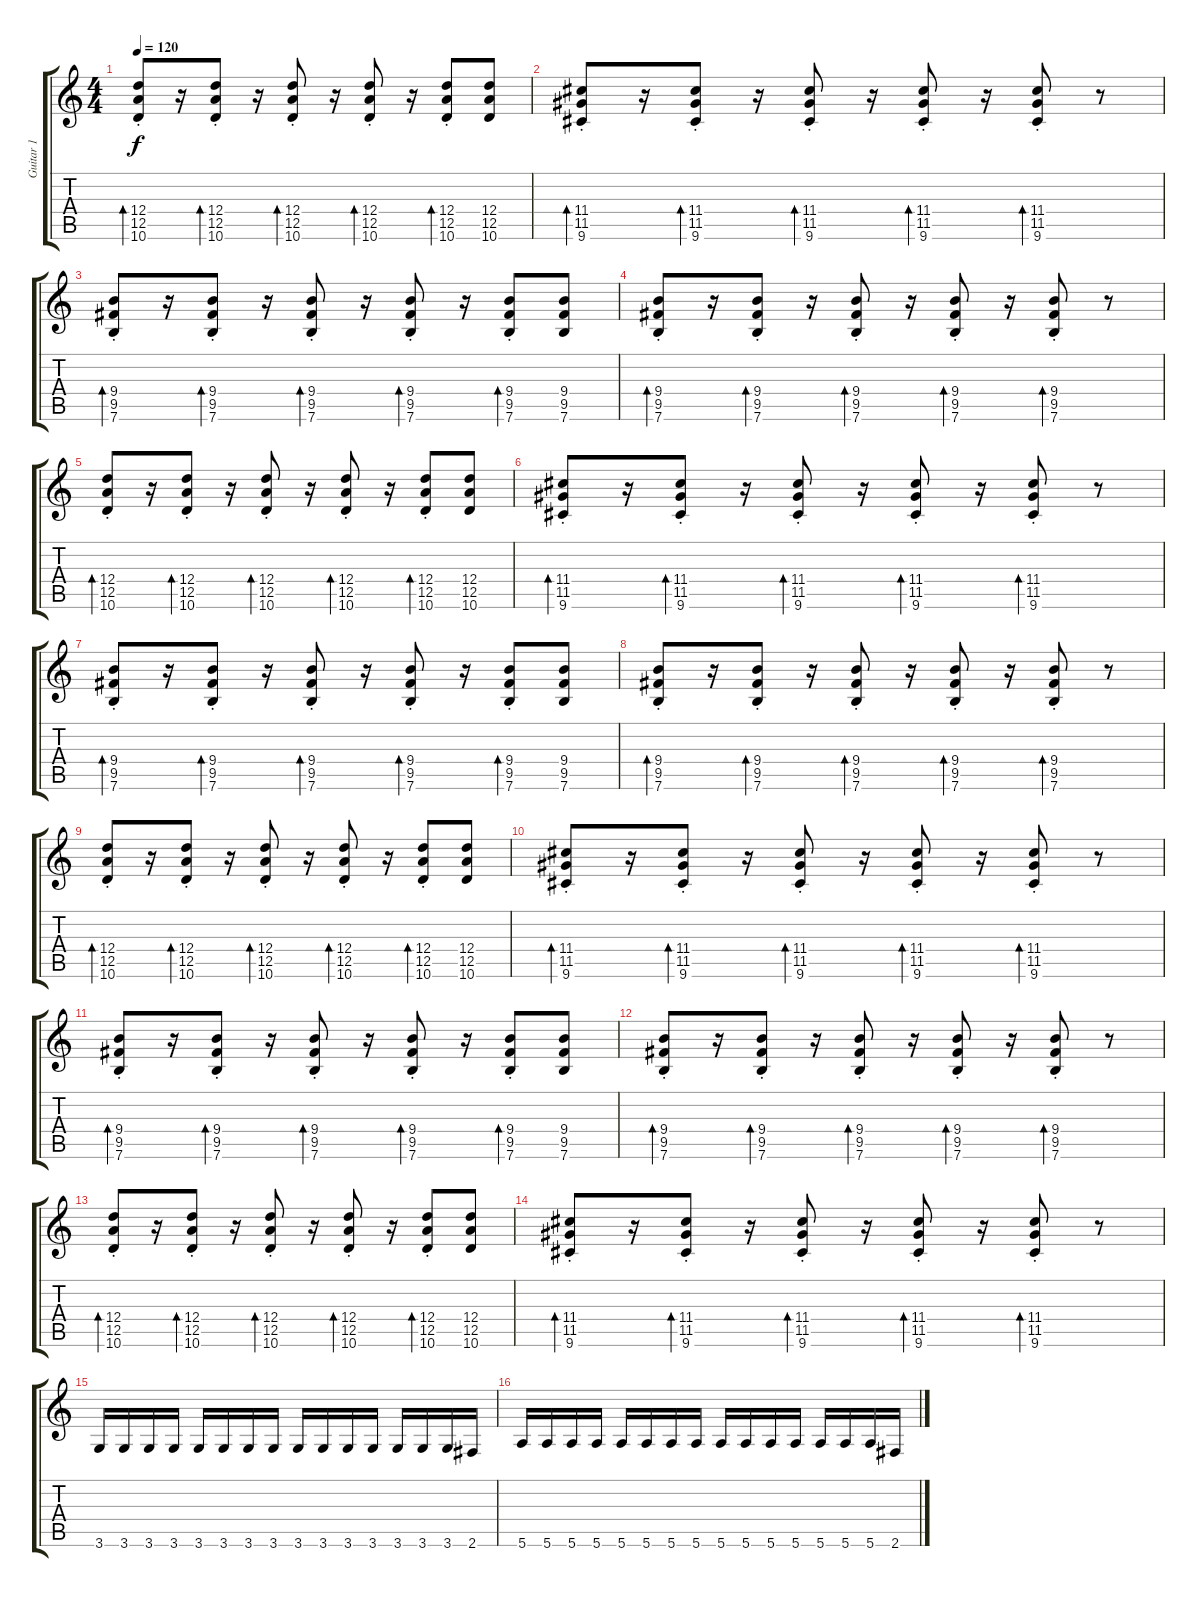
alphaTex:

\track ("Guitar 1" "Guitar 1") {instrument overdrivenguitar}
\staff {score tabs}
\tuning (E4 B3 G3 D3 A2 E2) {hide}
\ts (4 4)
\tempo 120
\clef g2
\ks c
(12.4{st} 12.5 10.6).8{bd 120 dy f} r.16 (12.4{st} 12.5 10.6).8{bd 120} r.16 (12.4{st} 12.5 10.6).8{bd 120} r.16 (12.4{st} 12.5 10.6).8{bd 120} r.16 (12.4{st} 12.5 10.6).8{bd 120} (12.4 12.5 10.6).8 |
(11.4{st} 11.5 9.6).8{bd 120} r.16 (11.4{st} 11.5 9.6).8{bd 120} r.16 (11.4{st} 11.5 9.6).8{bd 120} r.16 (11.4{st} 11.5 9.6).8{bd 120} r.16 (11.4{st} 11.5 9.6).8{bd 120} r.8 |
(9.4{st} 9.5 7.6).8{bd 120} r.16 (9.4{st} 9.5 7.6).8{bd 120} r.16 (9.4{st} 9.5 7.6).8{bd 120} r.16 (9.4{st} 9.5 7.6).8{bd 120} r.16 (9.4{st} 9.5 7.6).8{bd 120} (9.4 9.5 7.6).8 |
(9.4{st} 9.5 7.6).8{bd 120} r.16 (9.4{st} 9.5 7.6).8{bd 120} r.16 (9.4{st} 9.5 7.6).8{bd 120} r.16 (9.4{st} 9.5 7.6).8{bd 120} r.16 (9.4{st} 9.5 7.6).8{bd 120} r.8 |
(12.4{st} 12.5 10.6).8{bd 120} r.16 (12.4{st} 12.5 10.6).8{bd 120} r.16 (12.4{st} 12.5 10.6).8{bd 120} r.16 (12.4{st} 12.5 10.6).8{bd 120} r.16 (12.4{st} 12.5 10.6).8{bd 120} (12.4 12.5 10.6).8 |
(11.4{st} 11.5 9.6).8{bd 120} r.16 (11.4{st} 11.5 9.6).8{bd 120} r.16 (11.4{st} 11.5 9.6).8{bd 120} r.16 (11.4{st} 11.5 9.6).8{bd 120} r.16 (11.4{st} 11.5 9.6).8{bd 120} r.8 |
(9.4{st} 9.5 7.6).8{bd 120} r.16 (9.4{st} 9.5 7.6).8{bd 120} r.16 (9.4{st} 9.5 7.6).8{bd 120} r.16 (9.4{st} 9.5 7.6).8{bd 120} r.16 (9.4{st} 9.5 7.6).8{bd 120} (9.4 9.5 7.6).8 |
(9.4{st} 9.5 7.6).8{bd 120} r.16 (9.4{st} 9.5 7.6).8{bd 120} r.16 (9.4{st} 9.5 7.6).8{bd 120} r.16 (9.4{st} 9.5 7.6).8{bd 120} r.16 (9.4{st} 9.5 7.6).8{bd 120} r.8 |
(12.4{st} 12.5 10.6).8{bd 120} r.16 (12.4{st} 12.5 10.6).8{bd 120} r.16 (12.4{st} 12.5 10.6).8{bd 120} r.16 (12.4{st} 12.5 10.6).8{bd 120} r.16 (12.4{st} 12.5 10.6).8{bd 120} (12.4 12.5 10.6).8 |
(11.4{st} 11.5 9.6).8{bd 120} r.16 (11.4{st} 11.5 9.6).8{bd 120} r.16 (11.4{st} 11.5 9.6).8{bd 120} r.16 (11.4{st} 11.5 9.6).8{bd 120} r.16 (11.4{st} 11.5 9.6).8{bd 120} r.8 |
(9.4{st} 9.5 7.6).8{bd 120} r.16 (9.4{st} 9.5 7.6).8{bd 120} r.16 (9.4{st} 9.5 7.6).8{bd 120} r.16 (9.4{st} 9.5 7.6).8{bd 120} r.16 (9.4{st} 9.5 7.6).8{bd 120} (9.4 9.5 7.6).8 |
(9.4{st} 9.5 7.6).8{bd 120} r.16 (9.4{st} 9.5 7.6).8{bd 120} r.16 (9.4{st} 9.5 7.6).8{bd 120} r.16 (9.4{st} 9.5 7.6).8{bd 120} r.16 (9.4{st} 9.5 7.6).8{bd 120} r.8 |
(12.4{st} 12.5 10.6).8{bd 120} r.16 (12.4{st} 12.5 10.6).8{bd 120} r.16 (12.4{st} 12.5 10.6).8{bd 120} r.16 (12.4{st} 12.5 10.6).8{bd 120} r.16 (12.4{st} 12.5 10.6).8{bd 120} (12.4 12.5 10.6).8 |
(11.4{st} 11.5 9.6).8{bd 120} r.16 (11.4{st} 11.5 9.6).8{bd 120} r.16 (11.4{st} 11.5 9.6).8{bd 120} r.16 (11.4{st} 11.5 9.6).8{bd 120} r.16 (11.4{st} 11.5 9.6).8{bd 120} r.8 |
3.6.16 3.6.16 3.6.16 3.6.16 3.6.16 3.6.16 3.6.16 3.6.16 3.6.16 3.6.16 3.6.16 3.6.16 3.6.16 3.6.16 3.6.16 2.6.16 |
5.6.16 5.6.16 5.6.16 5.6.16 5.6.16 5.6.16 5.6.16 5.6.16 5.6.16 5.6.16 5.6.16 5.6.16 5.6.16 5.6.16 5.6.16 2.6.16
